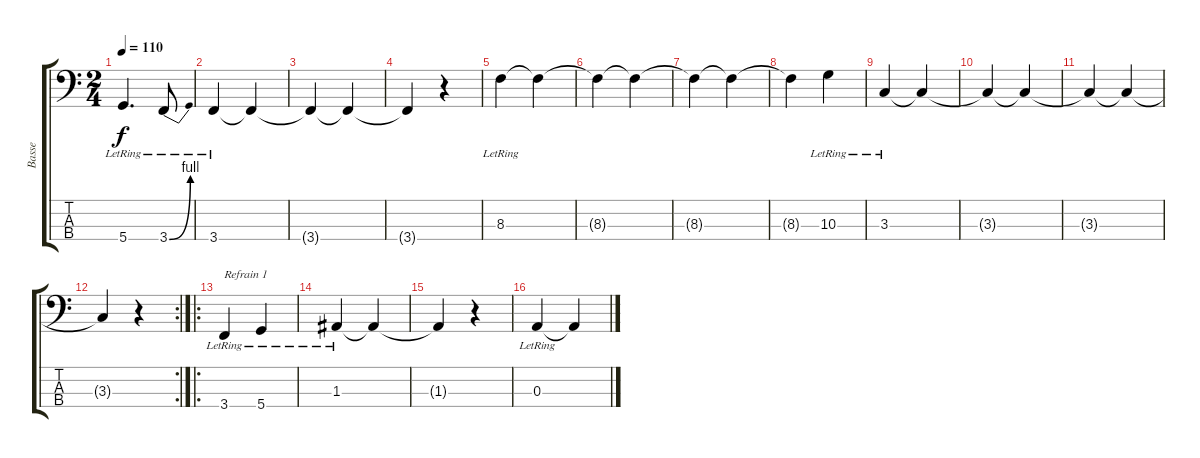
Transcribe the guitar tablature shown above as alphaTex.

\track ("Basse" "Basse") {instrument electricbassfinger}
\staff {score tabs}
\tuning (G2 D2 A1 D1) {hide}
\ts (2 4)
\tempo 110
\clef f4
\ks c
5.4{lr}.4{d dy f} 3.4{be (bend 0 0 60 4) lr}.8 |
3.4{lr}.4 3.4{t}.4 |
3.4{t}.4 3.4{t}.4 |
3.4{t}.4 r.4 |
8.3{lr}.4 8.3{t}.4 |
8.3{t}.4 8.3{t}.4 |
8.3{t}.4 8.3{t}.4 |
8.3{t}.4 10.3{lr}.4 |
3.3{lr}.4 3.3{t}.4 |
3.3{t}.4 3.3{t}.4 |
3.3{t}.4 3.3{t}.4 |
\rc 2
3.3{t}.4 r.4 |
\ro
3.4{lr}.4{txt "Refrain 1"} 5.4{lr}.4 |
1.3{lr}.4 1.3{t}.4 |
1.3{t}.4 r.4 |
0.3{lr}.4 0.3{t}.4
